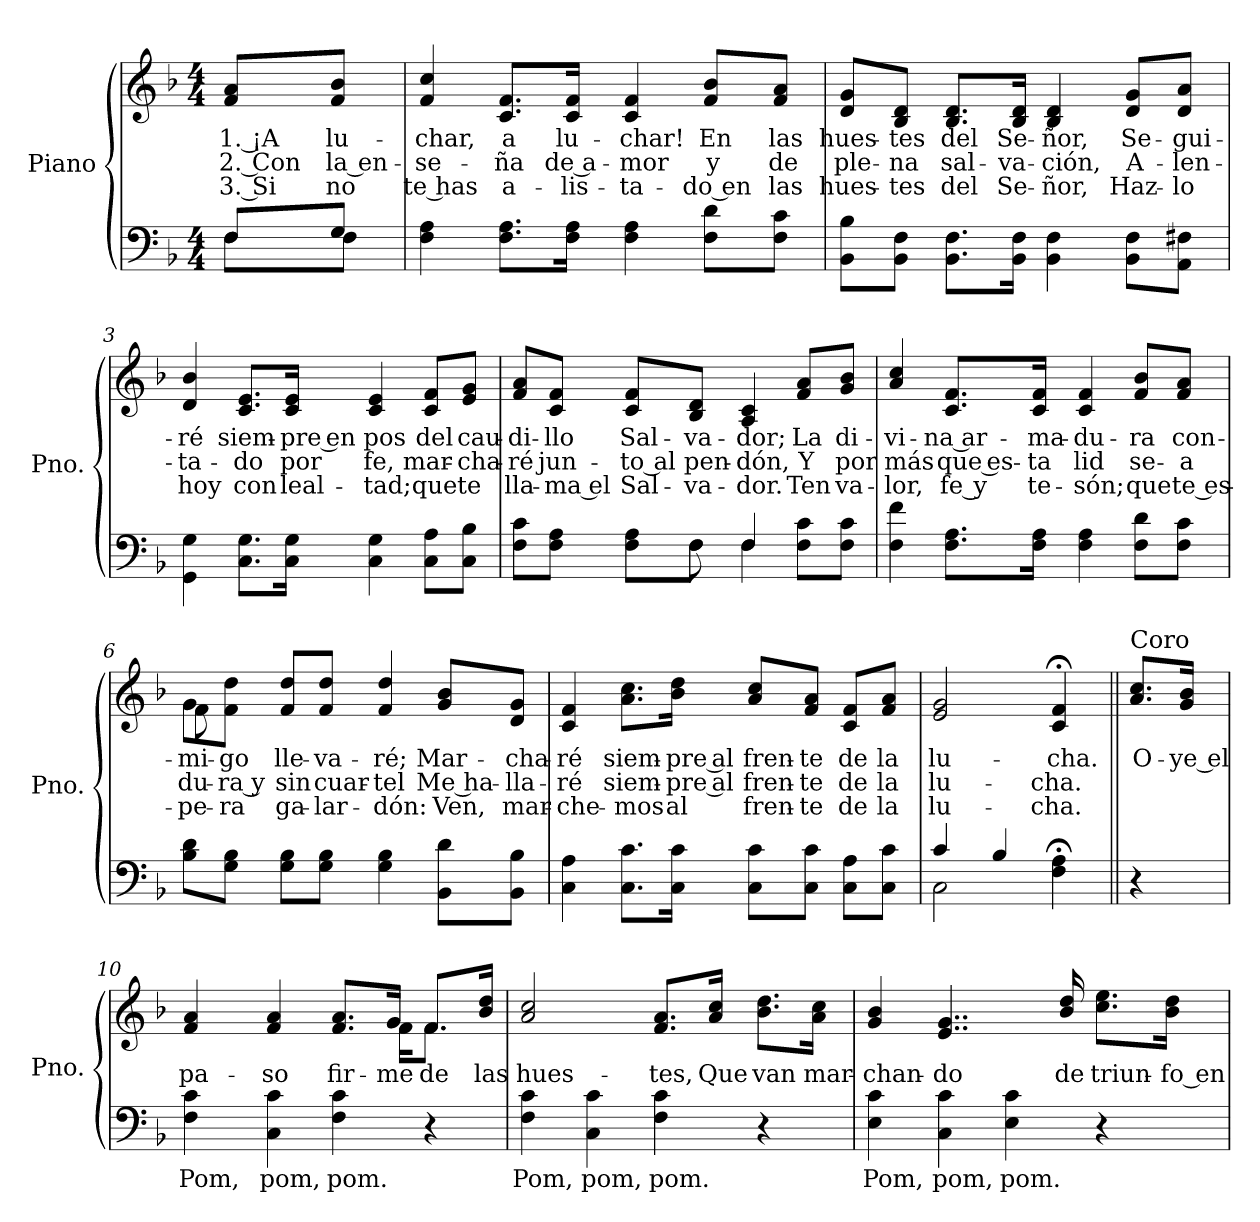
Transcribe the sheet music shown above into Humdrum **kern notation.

**kern	**text	**kern	**text	**text	**text
*part1	*part1	*part1	*part1	*part1	*part1
*staff2	*staff2	*staff1	*staff1	*staff1	*staff1
*I"Piano	*	*	*	*	*
*I'Pno.	*	*	*	*	*
*clefF4	*	*clefG2	*	*	*
*k[b-]	*	*k[b-]	*	*	*
*M4/4	*	*M4/4	*	*	*
=	=	=	=	=	=
*^	*	*	*	*	*
!	!	!	!	!LO:LY:b	!LO:LY:b	!LO:LY:b
8F/L	8F\L	.	8f/ 8a/L	1. ¡A	2. Con	3. Si
!	!	!	!	!LO:LY:b	!LO:LY:b	!LO:LY:b
8G/J	8F\J	.	8f/ 8b-/J	lu-	la en-	no
=1	=1	=1	=1	=1	=1	=1
!	!	!	!	!LO:LY:b	!LO:LY:b	!LO:LY:b
*v	*v	*	*	*	*	*
4F\ 4A\	.	4f/ 4cc/	-char,	-se-	te has
!	!	!	!LO:LY:b	!LO:LY:b	!LO:LY:b
8.F\ 8.A\L	.	8.c/ 8.f/L	a	-ña	a-
!	!	!	!LO:LY:b	!LO:LY:b	!LO:LY:b
16F\ 16A\Jk	.	16c/ 16f/Jk	lu-	de a-	-lis-
!	!	!	!LO:LY:b	!LO:LY:b	!LO:LY:b
4F\ 4A\	.	4c/ 4f/	-char!	-mor	-ta-
!	!	!	!LO:LY:b	!LO:LY:b	!LO:LY:b
8F\ 8d\L	.	8f/ 8b-/L	En	y	-do en
!	!	!	!LO:LY:b	!LO:LY:b	!LO:LY:b
8F\ 8c\J	.	8f/ 8a/J	las	de	las
=2	=2	=2	=2	=2	=2
!	!	!	!LO:LY:b	!LO:LY:b	!LO:LY:b
8BB-\ 8B-\L	.	8d/ 8g/L	hues-	ple-	hues-
!	!	!	!LO:LY:b	!LO:LY:b	!LO:LY:b
8BB-\ 8F\J	.	8B-/ 8d/J	-tes	-na	-tes
!	!	!	!LO:LY:b	!LO:LY:b	!LO:LY:b
8.BB-\ 8.F\L	.	8.B-/ 8.d/L	del	sal-	del
!	!	!	!LO:LY:b	!LO:LY:b	!LO:LY:b
16BB-\ 16F\Jk	.	16B-/ 16d/Jk	Se-	-va-	Se-
!	!	!	!LO:LY:b	!LO:LY:b	!LO:LY:b
4BB-\ 4F\	.	4B-/ 4d/	-ñor,	-ción,	-ñor,
!	!	!	!LO:LY:b	!LO:LY:b	!LO:LY:b
8BB-\ 8F\L	.	8d/ 8g/L	Se-	A-	Haz-
!	!	!	!LO:LY:b	!LO:LY:b	!LO:LY:b
8AA\ 8F#X\J	.	8d/ 8a/J	-gui-	-len-	-lo
!!LO:LB:g=z
=3	=3	=3	=3	=3	=3
!	!	!	!LO:LY:b	!LO:LY:b	!LO:LY:b
4GG\ 4G\	.	4d/ 4b-/	-ré	-ta-	hoy
!	!	!	!LO:LY:b	!LO:LY:b	!LO:LY:b
8.C\ 8.G\L	.	8.c/ 8.e/L	siem-	-do	con
!	!	!	!LO:LY:b	!LO:LY:b	!LO:LY:b
16C\ 16G\Jk	.	16c/ 16e/Jk	-pre en	por	leal-
!	!	!	!LO:LY:b	!LO:LY:b	!LO:LY:b
4C\ 4G\	.	4c/ 4e/	pos	fe,	-tad;
!	!	!	!LO:LY:b	!LO:LY:b	!LO:LY:b
8C\ 8A\L	.	8c/ 8f/L	del	mar-	que
!	!	!	!LO:LY:b	!LO:LY:b	!LO:LY:b
8C\ 8B-\J	.	8e/ 8g/J	cau-	-cha-	te
=4	=4	=4	=4	=4	=4
*^	*	*	*	*	*
!	!	!	!	!LO:LY:b	!LO:LY:b	!LO:LY:b
8F\ 8c\L	4.ryy	.	8f/ 8a/L	-di-	-ré	lla-
!	!	!	!	!LO:LY:b	!LO:LY:b	!LO:LY:b
8F\ 8A\J	.	.	8c/ 8f/J	-llo	jun-	-ma el
!	!	!	!	!LO:LY:b	!LO:LY:b	!LO:LY:b
8F\ 8A\L	.	.	8c/ 8f/L	Sal-	-to al	Sal-
!	!	!	!	!LO:LY:b	!LO:LY:b	!LO:LY:b
8F\J	8F\	.	8B-/ 8d/J	-va-	pen-	-va-
!	!	!	!	!LO:LY:b	!LO:LY:b	!LO:LY:b
4F/	4F\	.	4A/ 4c/	-dor;	-dón,	-dor.
!	!	!	!	!LO:LY:b	!LO:LY:b	!LO:LY:b
8F\ 8c\L	4ryy	.	8f/ 8a/L	La	Y	Ten
!	!	!	!	!LO:LY:b	!LO:LY:b	!LO:LY:b
8F\ 8c\J	.	.	8g/ 8b-/J	di-	por	va-
*v	*v	*	*	*	*	*
=5	=5	=5	=5	=5	=5
!	!	!	!LO:LY:b	!LO:LY:b	!LO:LY:b
4F\ 4f\	.	4a/ 4cc/	-vi-	más	-lor,
!	!	!	!LO:LY:b	!LO:LY:b	!LO:LY:b
8.F\ 8.A\L	.	8.c/ 8.f/L	-na ar-	que es-	fe y
!	!	!	!LO:LY:b	!LO:LY:b	!LO:LY:b
16F\ 16A\Jk	.	16c/ 16f/Jk	-ma-	-ta	te-
!	!	!	!LO:LY:b	!LO:LY:b	!LO:LY:b
4F\ 4A\	.	4c/ 4f/	-du-	lid	-són;
!	!	!	!LO:LY:b	!LO:LY:b	!LO:LY:b
8F\ 8d\L	.	8f/ 8b-/L	-ra	se-	que
!	!	!	!LO:LY:b	!LO:LY:b	!LO:LY:b
8F\ 8c\J	.	8f/ 8a/J	con-	-a	te es-
!!LO:LB:g=z
=6	=6	=6	=6	=6	=6
!	!	!	!LO:LY:b	!LO:LY:b	!LO:LY:b
*	*	*^	*	*	*
8B-\ 8d\L	.	8g\L	8f\	-mi-	du-	-pe-
!	!	!	!	!LO:LY:b	!LO:LY:b	!LO:LY:b
8G\ 8B-\J	.	8f\ 8dd\J	2..ryy	-go	-ra y	-ra
!	!	!	!	!LO:LY:b	!LO:LY:b	!LO:LY:b
8G\ 8B-\L	.	8f/ 8dd/L	.	lle-	sin	ga-
!	!	!	!	!LO:LY:b	!LO:LY:b	!LO:LY:b
8G\ 8B-\J	.	8f/ 8dd/J	.	-va-	cuar-	-lar-
!	!	!	!	!LO:LY:b	!LO:LY:b	!LO:LY:b
4G\ 4B-\	.	4f/ 4dd/	.	-ré;	-tel	-dón:
!	!	!	!	!LO:LY:b	!LO:LY:b	!LO:LY:b
8BB-\ 8d\L	.	8g/ 8b-/L	.	Mar-	Me ha-	Ven,
!	!	!	!	!LO:LY:b	!LO:LY:b	!LO:LY:b
8BB-\ 8B-\J	.	8d/ 8g/J	.	-cha-	-lla-	mar-
*	*	*v	*v	*	*	*
=7	=7	=7	=7	=7	=7
!	!	!	!LO:LY:b	!LO:LY:b	!LO:LY:b
4C\ 4A\	.	4c/ 4f/	-ré	-ré	-che-
!	!	!	!LO:LY:b	!LO:LY:b	!LO:LY:b
8.C\ 8.c\L	.	8.a\ 8.cc\L	siem-	siem-	-mos
!	!	!	!LO:LY:b	!LO:LY:b	!LO:LY:b
16C\ 16c\Jk	.	16b-\ 16dd\Jk	-pre al	-pre al	al
!	!	!	!LO:LY:b	!LO:LY:b	!LO:LY:b
8C\ 8c\L	.	8a/ 8cc/L	fren-	fren-	fren-
!	!	!	!LO:LY:b	!LO:LY:b	!LO:LY:b
8C\ 8c\J	.	8f/ 8a/J	-te	-te	-te
!	!	!	!LO:LY:b	!LO:LY:b	!LO:LY:b
8C\ 8A\L	.	8c/ 8f/L	de	de	de
!	!	!	!LO:LY:b	!LO:LY:b	!LO:LY:b
8C\ 8c\J	.	8f/ 8a/J	la	la	la
=8	=8	=8	=8	=8	=8
*^	*	*	*	*	*
!	!	!	!	!LO:LY:b	!LO:LY:b	!LO:LY:b
4c/	2C\	.	2e/ 2g/	lu-	lu-	lu-
4B-/	.	.	.	.	.	.
!	!	!	!	!LO:LY:b	!LO:LY:b	!LO:LY:b
4F\; 4A\;	4ryy	.	4c/;< 4f/;<	-cha.	-cha.	-cha.
!!LO:LB:g=z
=9||	=9||	=9||	=9||	=9||	=9||	=9||
!	!	!	!LO:TX:t=Coro	!	!	!
!	!	!	!	!LO:LY:b	!	!
*v	*v	*	*	*	*	*
4r	.	8.a/ 8.cc/L	O-	.	.
!	!	!	!LO:LY:b	!	!
.	.	16g/ 16b-/Jk	-ye el	.	.
=10	=10	=10	=10	=10	=10
!	!LO:LY:b	!	!LO:LY:b	!	!
*	*	*^	*	*	*
4F\ 4c\	Pom,	4f/ 4a/	8.ryy	pa-	.	.
!	!LO:LY:b	!	!	!LO:LY:b	!	!
*	*	*v	*v	*	*	*
4C\ 4c\	pom,	4f/ 4a/	-so	.	.
!	!LO:LY:b	!	!LO:LY:b	!	!
4F\ 4c\	pom.	8.f/ 8.a/L	fir-	.	.
!	!	!	!LO:LY:b	!	!
*	*	*^	*	*	*
.	.	16g/Jk	16f\KL	-me	.	.
!	!	!	!	!LO:LY:b	!	!
4r	.	8.f/L	8.f\J	de	.	.
!	!	!	!	!LO:LY:b	!	!
.	.	16b-/ 16dd/Jk	16ryy	las	.	.
=11	=11	=11	=11	=11	=11	=11
!	!LO:LY:b	!	!	!LO:LY:b	!	!
*	*	*v	*v	*	*	*
4F\ 4c\	Pom,	2a/ 2cc/	hues-	.	.
!	!LO:LY:b	!	!	!	!
4C\ 4c\	pom,	.	.	.	.
!	!LO:LY:b	!	!LO:LY:b	!	!
4F\ 4c\	pom.	8.f/ 8.a/L	-tes,	.	.
!	!	!	!LO:LY:b	!	!
.	.	16a/ 16cc/Jk	Que	.	.
!	!	!	!LO:LY:b	!	!
4r	.	8.b-\ 8.dd\L	van	.	.
!	!	!	!LO:LY:b	!	!
.	.	16a\ 16cc\Jk	mar-	.	.
!!LO:PB:g=z
=12	=12	=12	=12	=12	=12
!	!LO:LY:b	!	!LO:LY:b	!	!
4E\ 4c\	Pom,	4g/ 4b-/	-chan-	.	.
!	!LO:LY:b	!	!LO:LY:b	!	!
4C\ 4c\	pom,	4..e/ 4..g/	-do	.	.
!	!LO:LY:b	!	!	!	!
4E\ 4c\	pom.	.	.	.	.
!	!	!	!LO:LY:b	!	!
.	.	16b-/ 16dd/	de	.	.
!	!	!	!LO:LY:b	!	!
4r	.	8.cc\ 8.ee\L	triun-	.	.
!	!	!	!LO:LY:b	!	!
.	.	16b-\ 16dd\Jk	-fo en	.	.
=	=	=	=	=	=
*-	*-	*-	*-	*-	*-
